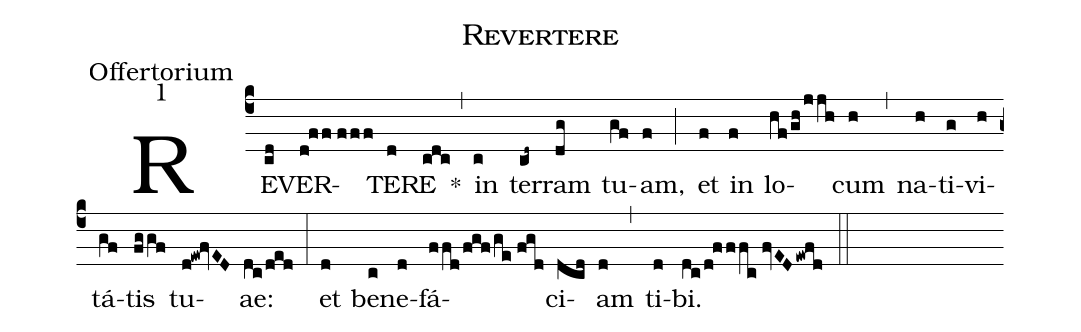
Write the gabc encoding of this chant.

name:Revertere;
office-part:Offertorium;
mode:1;
%%
(c4) RE(cd)VER(d!ff//fff)TE(d)RE(cdc) *(,) in(c) ter(cd~)ram(dg) tu(gf)am,(f) (;) et(f) in(f) lo(hf/gh/jjh)cum(h) (,) na(h)ti(g)vi(h)tá(gf)tis(fggf) tu(d!ew!fvED)ae:(dc/ded) (:) et(d) be(c)ne(d)fá(ffd/fgf/ge//fgd)ci(dcd)am(d) (,) ti(d)bi.(dc/d!fffc//fvED/ewfd) (::)
